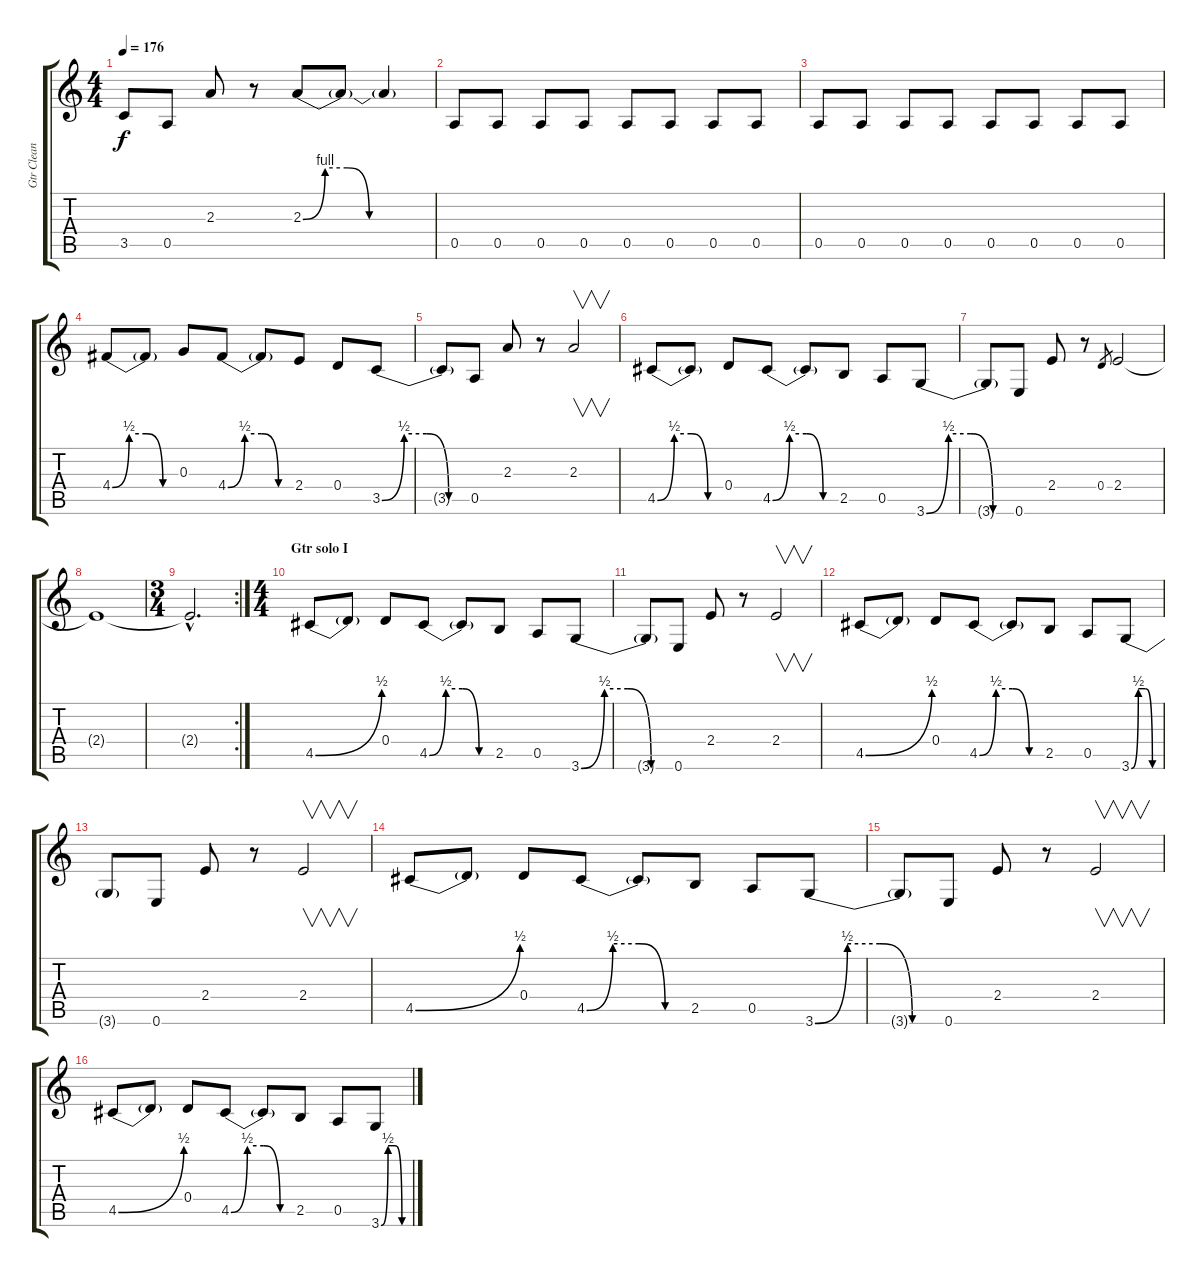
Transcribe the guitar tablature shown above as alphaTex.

\track ("Gtr Clean" "Gtr Clean") {instrument electricguitarclean}
\staff {score tabs}
\tuning (E4 B3 G3 D3 A2 E2) {hide}
\ts (4 4)
\tempo 176
\clef g2
\ks c
3.5{t}.8{dy f} 0.5.8 2.3.8 r.8 2.3{be (custom 0 0 10 4 20 4 30 0 60 0)}.8 2.3{t}.8 2.3{t}.4 |
0.5.8 0.5.8 0.5.8 0.5.8 0.5.8 0.5.8 0.5.8 0.5.8 |
0.5.8 0.5.8 0.5.8 0.5.8 0.5.8 0.5.8 0.5.8 0.5.8 |
4.4{be (custom 0 0 15 2 30 2 45 0 60 0)}.8 4.4{t}.8 0.3.8 4.4{be (custom 0 0 15 2 30 2 45 0 60 0)}.8 4.4{t}.8 2.4.8 0.4.8 3.5{be (custom 0 0 15 2 30 2 45 0 60 0)}.8 |
3.5{t}.8 0.5.8 2.3.8 r.8 2.3.2{v} |
4.5{be (custom 0 0 15 2 30 2 45 0 60 0)}.8 4.5{t}.8 0.4.8 4.5{be (custom 0 0 15 2 30 2 45 0 60 0)}.8 4.5{t}.8 2.5.8 0.5.8 3.6{be (custom 0 0 15 2 30 2 45 0 60 0)}.8 |
3.6{t}.8 0.6.8 2.4.8 r.8 0.4.8{gr} 2.4.2 |
2.4{t}.1 |
\rc 2
\ts (3 4)
2.4{hac t}.2{d} |
\ts (4 4)
\section ("" "Gtr solo I")
4.5{be (bend 0 0 60 2)}.8 4.5{t}.8 0.4.8 4.5{be (custom 0 0 15 2 30 2 45 0 60 0)}.8 4.5{t}.8 2.5.8 0.5.8 3.6{be (custom 0 0 15 2 30 2 45 0 60 0)}.8 |
3.6{t}.8 0.6.8 2.4.8 r.8 2.4.2{v} |
4.5{be (bend 0 0 60 2)}.8 4.5{t}.8 0.4.8 4.5{be (custom 0 0 15 2 30 2 45 0 60 0)}.8 4.5{t}.8 2.5.8 0.5.8 3.6{be (custom 0 0 15 2 30 2 45 0 60 0)}.8 |
3.6{t}.8 0.6.8 2.4.8 r.8 2.4.2{v} |
4.5{be (bend 0 0 60 2)}.8 4.5{t}.8 0.4.8 4.5{be (custom 0 0 15 2 30 2 45 0 60 0)}.8 4.5{t}.8 2.5.8 0.5.8 3.6{be (custom 0 0 15 2 30 2 45 0 60 0)}.8 |
3.6{t}.8 0.6.8 2.4.8 r.8 2.4.2{v} |
4.5{be (bend 0 0 60 2)}.8 4.5{t}.8 0.4.8 4.5{be (custom 0 0 15 2 30 2 45 0 60 0)}.8 4.5{t}.8 2.5.8 0.5.8 3.6{be (custom 0 0 15 2 30 2 45 0 60 0)}.8
